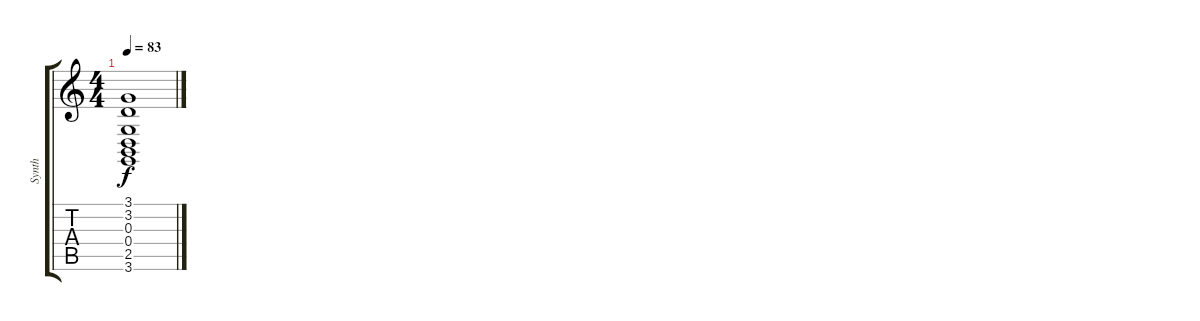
\track ("Synth" "Synth") {instrument stringensemble1}
\staff {score tabs}
\tuning (E4 B3 G3 D3 A2 E2) {hide}
\ts (4 4)
\tempo 83
\clef g2
\ks c
(3.1{t} 3.2{t} 0.3{t} 0.4{t} 2.5{t} 3.6{t}).1{dy f}
